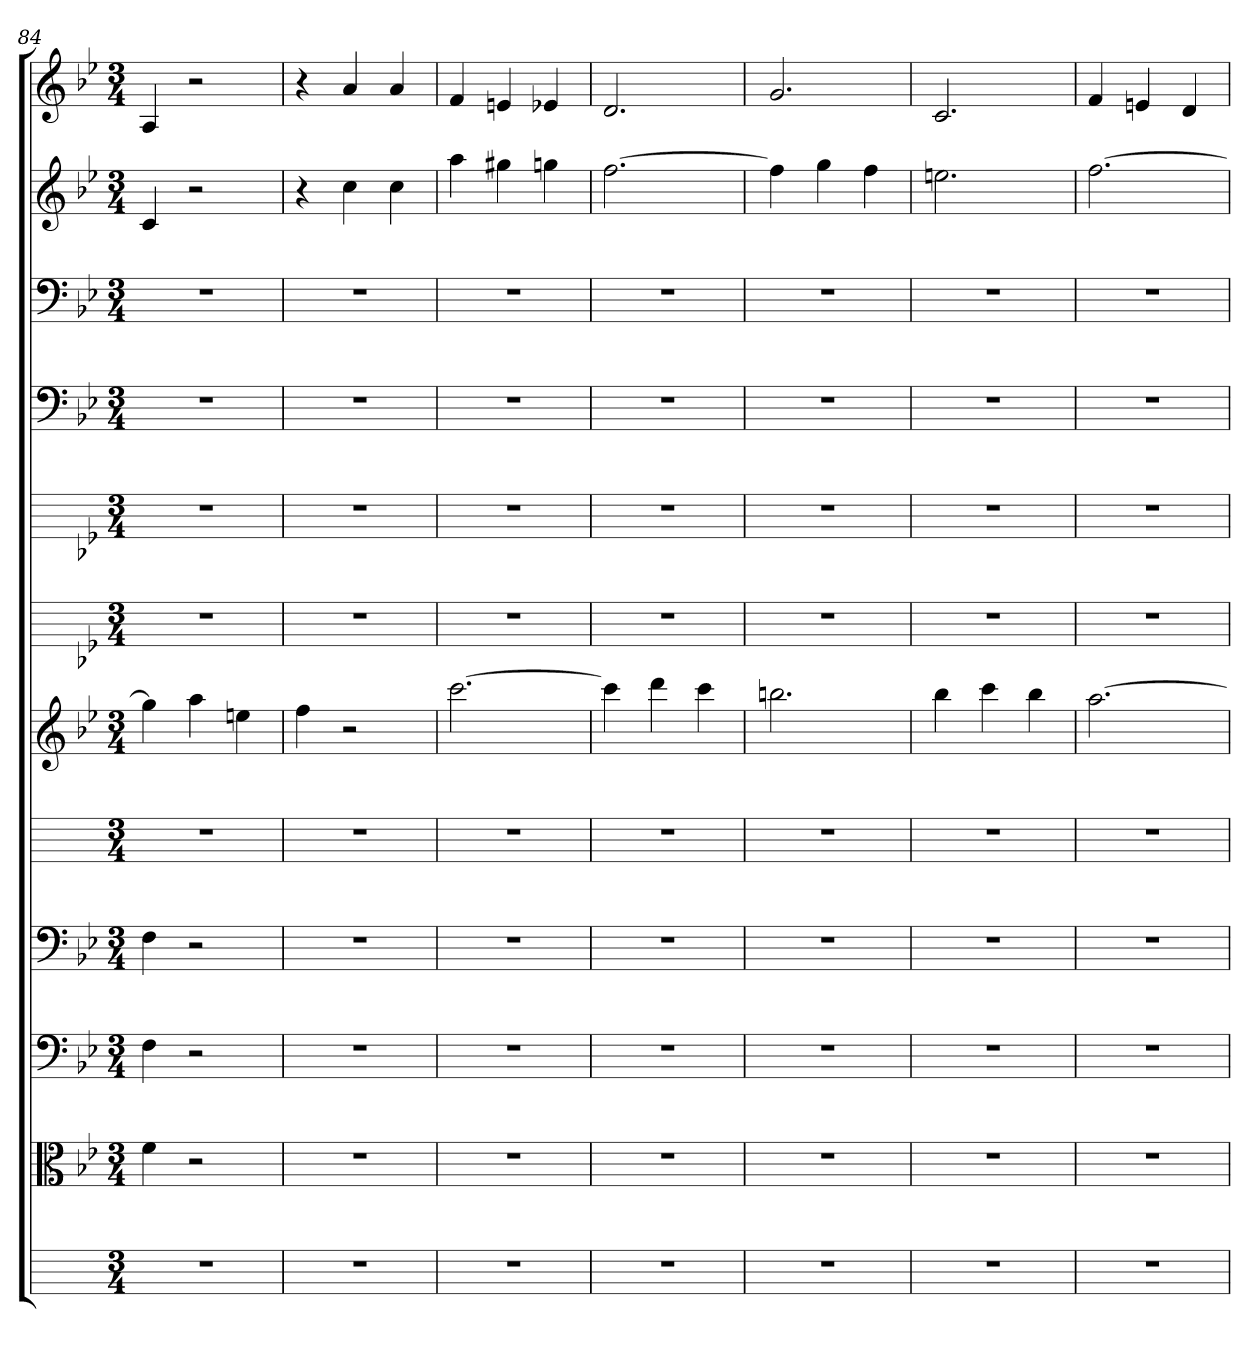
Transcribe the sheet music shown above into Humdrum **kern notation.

**kern	**kern	**kern	**kern	**kern	**kern	**kern	**kern	**kern	**kern	**kern	**kern
*part12	*part11	*part10	*part9	*part8	*part7	*part6	*part5	*part4	*part3	*part2	*part1
*staff12	*staff11	*staff10	*staff9	*staff8	*staff7	*staff6	*staff5	*staff4	*staff3	*staff2	*staff1
*	*clefC3	*clefF4	*clefF4	*	*	*	*	*clefF4	*clefF4	*	*
*k[]	*k[b-e-]	*k[b-e-]	*k[b-e-]	*k[]	*k[b-e-]	*k[b-e-]	*k[b-e-]	*k[b-e-]	*k[b-e-]	*k[b-e-]	*k[b-e-]
*M3/4	*M3/4	*M3/4	*M3/4	*M3/4	*M3/4	*M3/4	*M3/4	*M3/4	*M3/4	*M3/4	*M3/4
=84	=84	=84	=84	=84	=84	=84	=84	=84	=84	=84	=84
2.r	4f	4F	4F	2.r	4gg]	2.r	2.r	2.r	2.r	4c	4A
.	2r	2r	2r	.	4aa	.	.	.	.	2r	2r
.	.	.	.	.	4een	.	.	.	.	.	.
=85	=85	=85	=85	=85	=85	=85	=85	=85	=85	=85	=85
2.r	2.r	2.r	2.r	2.r	4ff	2.r	2.r	2.r	2.r	4r	4r
.	.	.	.	.	2r	.	.	.	.	4cc	4a
.	.	.	.	.	.	.	.	.	.	4cc	4a
=86	=86	=86	=86	=86	=86	=86	=86	=86	=86	=86	=86
2.r	2.r	2.r	2.r	2.r	[2.ccc	2.r	2.r	2.r	2.r	4aa	4f
.	.	.	.	.	.	.	.	.	.	4gg#X	4en
.	.	.	.	.	.	.	.	.	.	4ggn	4e-X
=87	=87	=87	=87	=87	=87	=87	=87	=87	=87	=87	=87
2.r	2.r	2.r	2.r	2.r	4ccc]	2.r	2.r	2.r	2.r	[2.ff	2.d
.	.	.	.	.	4ddd	.	.	.	.	.	.
.	.	.	.	.	4ccc	.	.	.	.	.	.
=88	=88	=88	=88	=88	=88	=88	=88	=88	=88	=88	=88
2.r	2.r	2.r	2.r	2.r	2.bbn	2.r	2.r	2.r	2.r	4ff]	2.g
.	.	.	.	.	.	.	.	.	.	4gg	.
.	.	.	.	.	.	.	.	.	.	4ff	.
=89	=89	=89	=89	=89	=89	=89	=89	=89	=89	=89	=89
2.r	2.r	2.r	2.r	2.r	4bb-	2.r	2.r	2.r	2.r	2.een	2.c
.	.	.	.	.	4ccc	.	.	.	.	.	.
.	.	.	.	.	4bb-	.	.	.	.	.	.
=90	=90	=90	=90	=90	=90	=90	=90	=90	=90	=90	=90
2.r	2.r	2.r	2.r	2.r	[2.aa	2.r	2.r	2.r	2.r	[2.ff	4f
.	.	.	.	.	.	.	.	.	.	.	4en
.	.	.	.	.	.	.	.	.	.	.	4d
=	=	=	=	=	=	=	=	=	=	=	=
*-	*-	*-	*-	*-	*-	*-	*-	*-	*-	*-	*-
